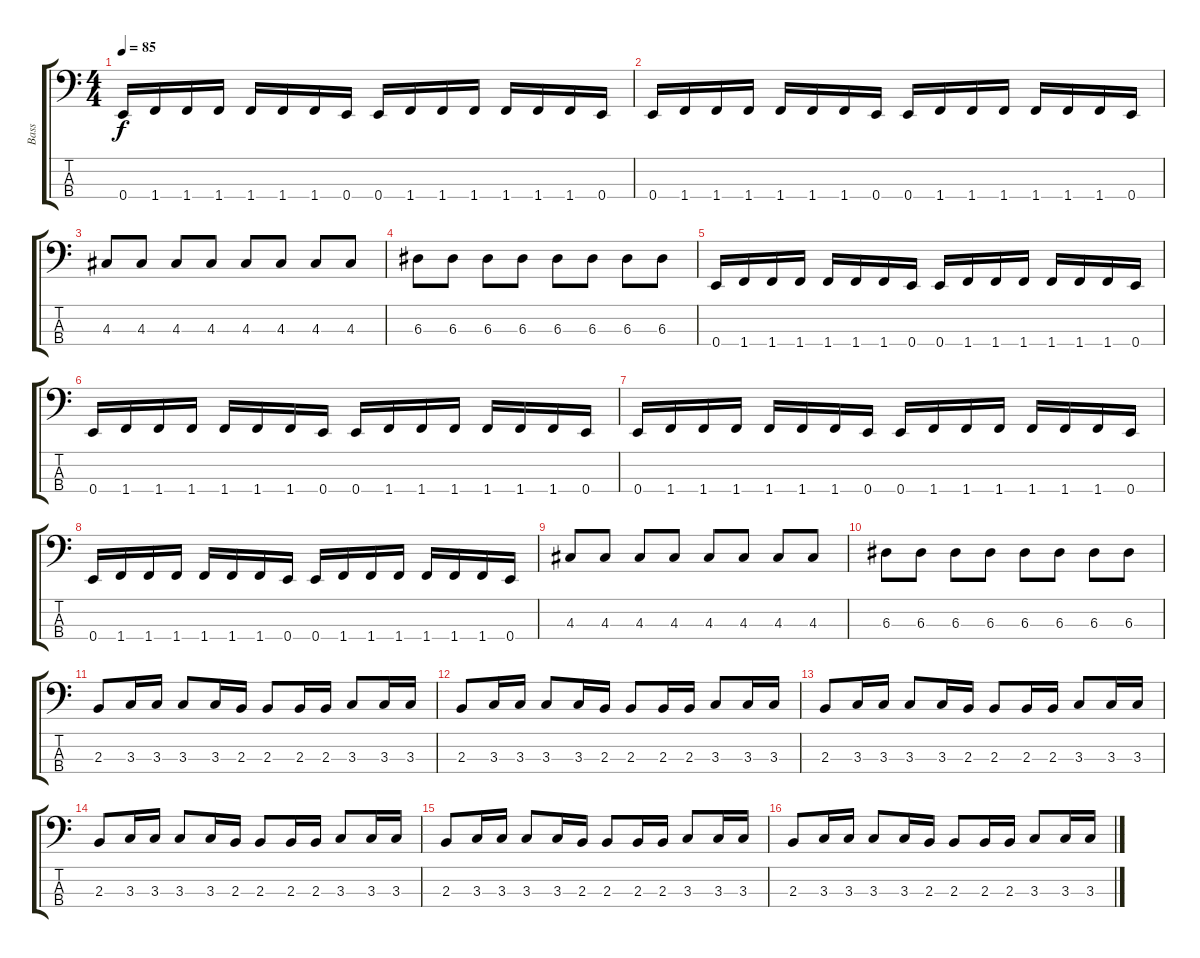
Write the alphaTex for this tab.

\track ("Bass" "Bass") {instrument electricbassfinger}
\staff {score tabs}
\tuning (G2 D2 A1 E1) {hide}
\ts (4 4)
\tempo 85
\clef f4
\ks c
0.4.16{dy f} 1.4.16 1.4.16 1.4.16 1.4.16 1.4.16 1.4.16 0.4.16 0.4.16 1.4.16 1.4.16 1.4.16 1.4.16 1.4.16 1.4.16 0.4.16 |
0.4.16 1.4.16 1.4.16 1.4.16 1.4.16 1.4.16 1.4.16 0.4.16 0.4.16 1.4.16 1.4.16 1.4.16 1.4.16 1.4.16 1.4.16 0.4.16 |
4.3.8 4.3.8 4.3.8 4.3.8 4.3.8 4.3.8 4.3.8 4.3.8 |
6.3.8 6.3.8 6.3.8 6.3.8 6.3.8 6.3.8 6.3.8 6.3.8 |
0.4.16 1.4.16 1.4.16 1.4.16 1.4.16 1.4.16 1.4.16 0.4.16 0.4.16 1.4.16 1.4.16 1.4.16 1.4.16 1.4.16 1.4.16 0.4.16 |
0.4.16 1.4.16 1.4.16 1.4.16 1.4.16 1.4.16 1.4.16 0.4.16 0.4.16 1.4.16 1.4.16 1.4.16 1.4.16 1.4.16 1.4.16 0.4.16 |
0.4.16 1.4.16 1.4.16 1.4.16 1.4.16 1.4.16 1.4.16 0.4.16 0.4.16 1.4.16 1.4.16 1.4.16 1.4.16 1.4.16 1.4.16 0.4.16 |
0.4.16 1.4.16 1.4.16 1.4.16 1.4.16 1.4.16 1.4.16 0.4.16 0.4.16 1.4.16 1.4.16 1.4.16 1.4.16 1.4.16 1.4.16 0.4.16 |
4.3.8 4.3.8 4.3.8 4.3.8 4.3.8 4.3.8 4.3.8 4.3.8 |
6.3.8 6.3.8 6.3.8 6.3.8 6.3.8 6.3.8 6.3.8 6.3.8 |
2.3.8{volume 4} 3.3.16{volume 4} 3.3.16{volume 4} 3.3.8{volume 4} 3.3.16{volume 4} 2.3.16{volume 4} 2.3.8{volume 4} 2.3.16{volume 4} 2.3.16{volume 4} 3.3.8{volume 4} 3.3.16{volume 4} 3.3.16{volume 4} |
2.3.8{volume 4} 3.3.16{volume 4} 3.3.16{volume 4} 3.3.8{volume 4} 3.3.16{volume 4} 2.3.16{volume 4} 2.3.8{volume 4} 2.3.16{volume 4} 2.3.16{volume 4} 3.3.8{volume 4} 3.3.16{volume 4} 3.3.16{volume 4} |
2.3.8{volume 4} 3.3.16{volume 4} 3.3.16{volume 4} 3.3.8{volume 4} 3.3.16{volume 4} 2.3.16{volume 4} 2.3.8{volume 4} 2.3.16{volume 4} 2.3.16{volume 4} 3.3.8{volume 4} 3.3.16{volume 4} 3.3.16{volume 4} |
2.3.8{volume 4} 3.3.16{volume 4} 3.3.16{volume 4} 3.3.8{volume 4} 3.3.16{volume 4} 2.3.16{volume 4} 2.3.8{volume 4} 2.3.16{volume 4} 2.3.16{volume 4} 3.3.8{volume 4} 3.3.16{volume 4} 3.3.16{volume 4} |
2.3.8{volume 4} 3.3.16{volume 4} 3.3.16{volume 4} 3.3.8{volume 4} 3.3.16{volume 4} 2.3.16{volume 4} 2.3.8{volume 4} 2.3.16{volume 4} 2.3.16{volume 4} 3.3.8{volume 4} 3.3.16{volume 4} 3.3.16{volume 4} |
2.3.8{volume 4} 3.3.16{volume 4} 3.3.16{volume 4} 3.3.8{volume 4} 3.3.16{volume 4} 2.3.16{volume 4} 2.3.8{volume 4} 2.3.16{volume 4} 2.3.16{volume 4} 3.3.8{volume 4} 3.3.16{volume 4} 3.3.16{volume 4}
